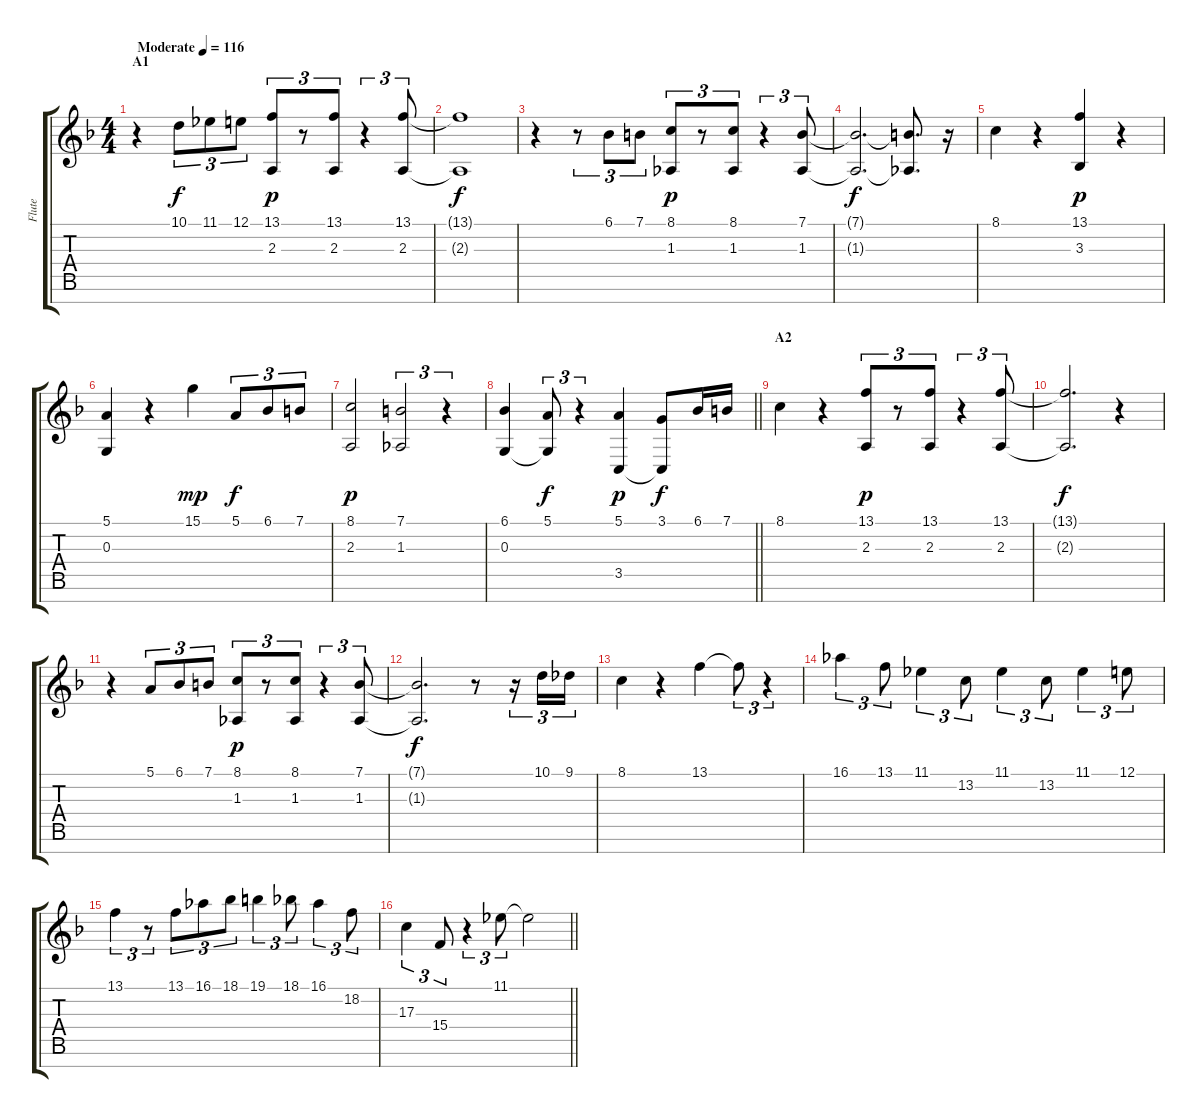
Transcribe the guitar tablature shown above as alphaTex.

\track ("Flute" "Flute") {instrument flute}
\staff {score tabs}
\tuning (E4 B3 G3 D3 A2 E2 B1) {hide}
\ts (4 4)
\section ("" "A1")
\tempo (116 "Moderate")
\clef g2
\ks f
r.4{dy f instrument flute} 10.1.8{tu (3 2)} 11.1.8{tu (3 2)} 12.1.8{tu (3 2)} (13.1 2.3).8{tu (3 2) dy p} r.8{tu (3 2)} (13.1 2.3).8{tu (3 2)} r.4{tu (3 2)} (13.1 2.3).8{tu (3 2)} |
(13.1{t} 2.3{t}).1{dy f} |
r.4 r.8{tu (3 2)} 6.1.8{tu (3 2)} 7.1.8{tu (3 2)} (8.1 1.3).8{tu (3 2) dy p} r.8{tu (3 2)} (8.1 1.3).8{tu (3 2)} r.4{tu (3 2)} (7.1 1.3).8{tu (3 2)} |
(7.1{t} 1.3{t}).2{d dy f} (7.1{t} 1.3{t}).8{d} r.16 |
8.1.4 r.4 (13.1 3.3).4{dy p} r.4 |
(5.1 0.3).4 r.4 15.1.4{dy mp} 5.1.8{tu (3 2) dy f} 6.1.8{tu (3 2)} 7.1.8{tu (3 2)} |
(8.1 2.3).2{dy p} (7.1 1.3).2{tu (3 2)} r.4{tu (3 2)} |
\barLineRight lightlight
(6.1 0.3).4 (5.1 0.3{t}).8{tu (3 2) dy f} r.4{tu (3 2)} (5.1 3.5).4{dy p} (3.1 3.5{t}).8{dy f} 6.1.16 7.1.16 |
\section ("" "A2")
8.1.4 r.4 (13.1 2.3).8{tu (3 2) dy p} r.8{tu (3 2)} (13.1 2.3).8{tu (3 2)} r.4{tu (3 2)} (13.1 2.3).8{tu (3 2)} |
(13.1{t} 2.3{t}).2{d dy f} r.4 |
r.4 5.1.8{tu (3 2)} 6.1.8{tu (3 2)} 7.1.8{tu (3 2)} (8.1 1.3).8{tu (3 2) dy p} r.8{tu (3 2)} (8.1 1.3).8{tu (3 2)} r.4{tu (3 2)} (7.1 1.3).8{tu (3 2)} |
(7.1{t} 1.3{t}).2{d dy f} r.8 r.16{tu (3 2)} 10.1.16{tu (3 2)} 9.1.16{tu (3 2)} |
8.1.4 r.4 13.1.4 13.1{t}.8{tu (3 2)} r.4{tu (3 2)} |
16.1.4{tu (3 2)} 13.1.8{tu (3 2)} 11.1.4{tu (3 2)} 13.2.8{tu (3 2)} 11.1.4{tu (3 2)} 13.2.8{tu (3 2)} 11.1.4{tu (3 2)} 12.1.8{tu (3 2)} |
13.1.4{tu (3 2)} r.8{tu (3 2)} 13.1.8{tu (3 2)} 16.1.8{tu (3 2)} 18.1.8{tu (3 2)} 19.1.4{tu (3 2)} 18.1.8{tu (3 2)} 16.1.4{tu (3 2)} 18.2.8{tu (3 2)} |
\barLineRight lightlight
17.3.4{tu (3 2)} 15.4.8{tu (3 2)} r.4{tu (3 2)} 11.1.8{tu (3 2)} 11.1{t}.2
